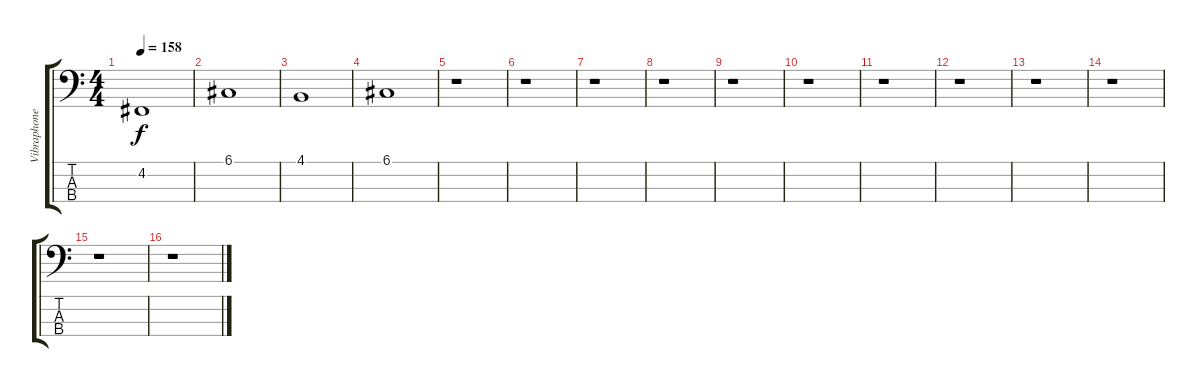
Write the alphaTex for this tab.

\track ("Vibraphone ~ Effect" "Vibraphone") {instrument vibraphone}
\staff {score tabs}
\tuning (G2 D2 A1 D1) {hide}
\ts (4 4)
\tempo 158
\clef f4
\ks c
4.2.1{dy f} |
6.1.1 |
4.1.1 |
6.1.1 |
r.1 |
r.1 |
r.1 |
r.1 |
r.1 |
r.1 |
r.1 |
r.1 |
r.1 |
r.1 |
r.1 |
r.1
